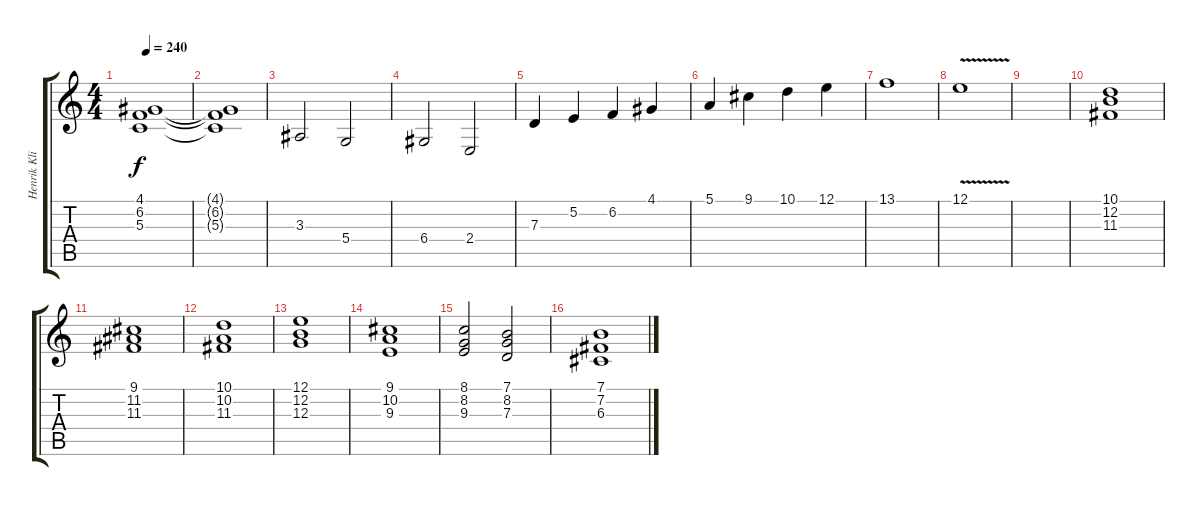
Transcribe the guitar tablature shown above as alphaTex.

\track ("Henrik Klingenberg " "Henrik Kli") {instrument harpsichord}
\staff {score tabs}
\tuning (E4 B3 G3 D3 A2 E2) {hide}
\ts (4 4)
\tempo 240
\clef g2
\ks c
(4.1 6.2 5.3).1{dy f} |
(4.1{t} 6.2{t} 5.3{t}).1 |
3.3.2 5.4.2 |
6.4.2 2.4.2 |
7.3.4 5.2.4 6.2.4 4.1.4 |
5.1.4 9.1.4 10.1.4 12.1.4 |
13.1.1 |
12.1{v}.1 |
|
(10.1 12.2 11.3).1 |
(9.1 11.2 11.3).1 |
(10.1 10.2 11.3).1 |
(12.1 12.2 12.3).1 |
(9.1 10.2 9.3).1 |
(8.1 8.2 9.3).2 (7.1 8.2 7.3).2 |
(7.1 7.2 6.3).1
